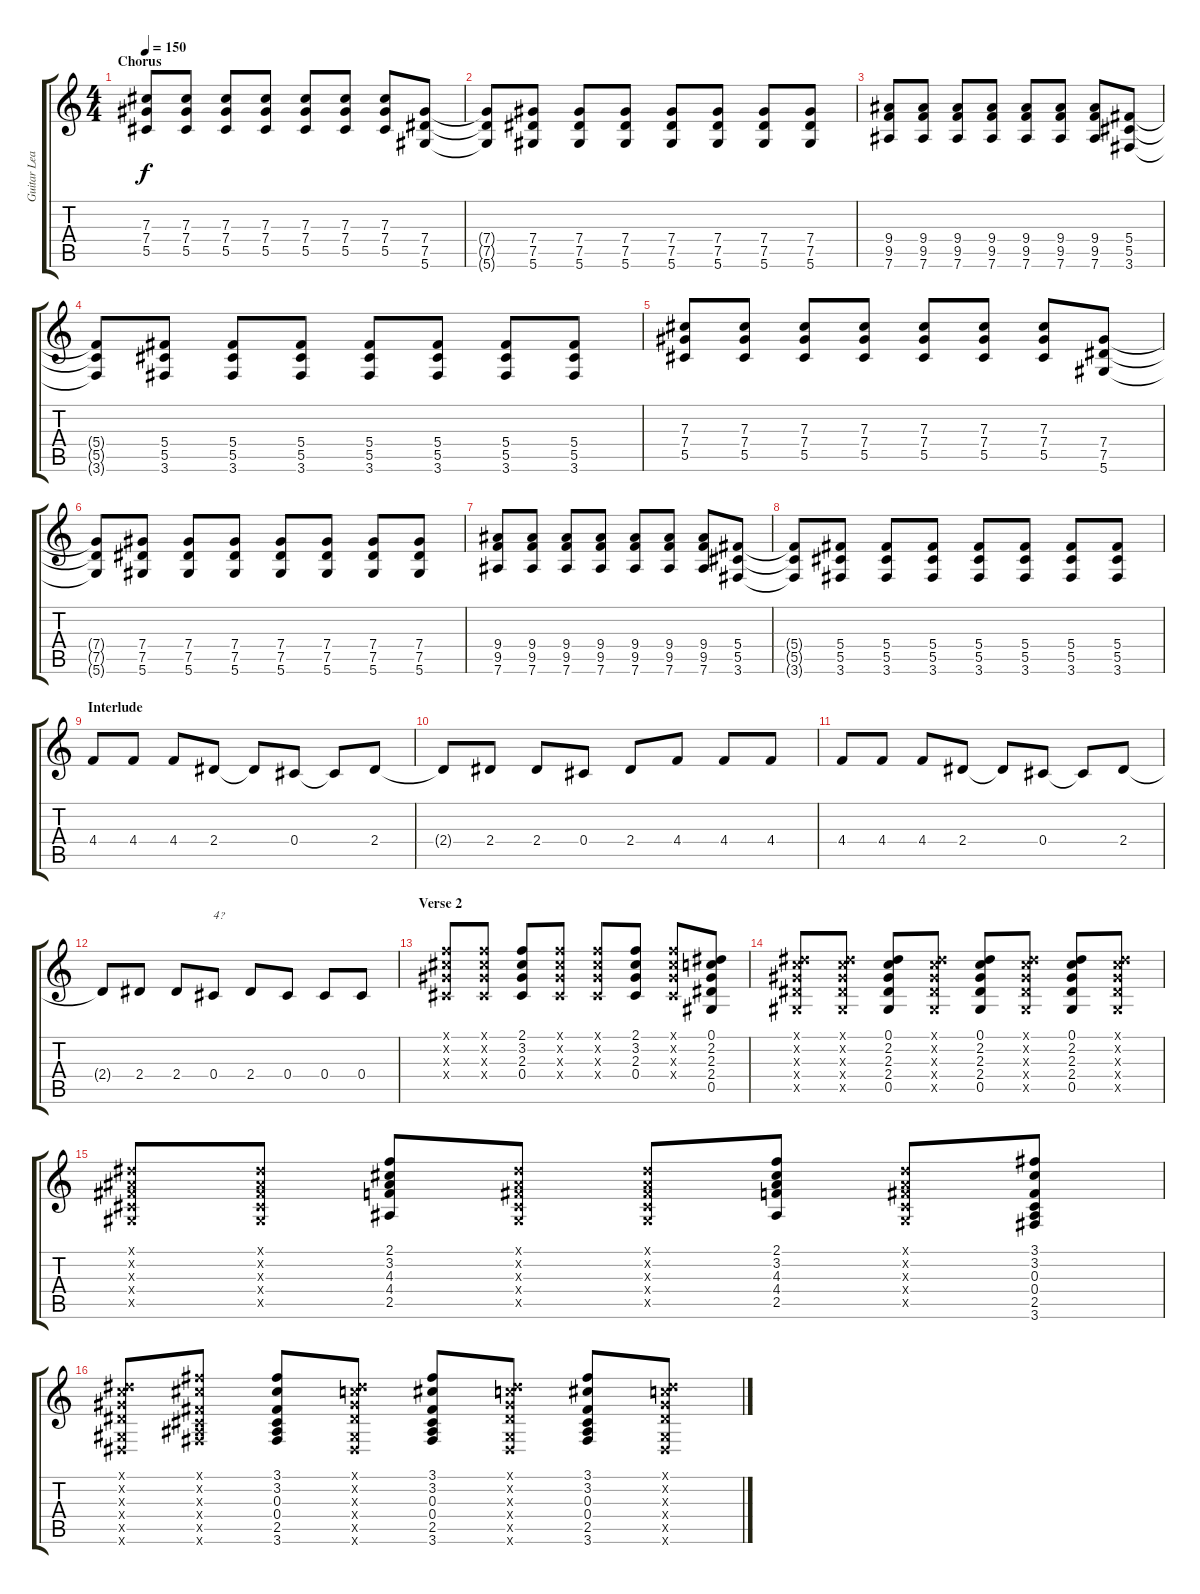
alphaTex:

\track ("Guitar Lead" "Guitar Lea") {instrument overdrivenguitar}
\staff {score tabs}
\tuning (Eb4 Bb3 Gb3 Db3 Ab2 Eb2) {hide}
\ts (4 4)
\section ("" "Chorus")
\tempo 150
\clef g2
\ks c
(7.3 7.4 5.5).8{dy f} (7.3 7.4 5.5).8 (7.3 7.4 5.5).8 (7.3 7.4 5.5).8 (7.3 7.4 5.5).8 (7.3 7.4 5.5).8 (7.3 7.4 5.5).8 (7.4 7.5 5.6).8 |
(7.4{t} 7.5{t} 5.6{t}).8 (7.4 7.5 5.6).8 (7.4 7.5 5.6).8 (7.4 7.5 5.6).8 (7.4 7.5 5.6).8 (7.4 7.5 5.6).8 (7.4 7.5 5.6).8 (7.4 7.5 5.6).8 |
(9.4 9.5 7.6).8 (9.4 9.5 7.6).8 (9.4 9.5 7.6).8 (9.4 9.5 7.6).8 (9.4 9.5 7.6).8 (9.4 9.5 7.6).8 (9.4 9.5 7.6).8 (5.4 5.5 3.6).8 |
(5.4{t} 5.5{t} 3.6{t}).8 (5.4 5.5 3.6).8 (5.4 5.5 3.6).8 (5.4 5.5 3.6).8 (5.4 5.5 3.6).8 (5.4 5.5 3.6).8 (5.4 5.5 3.6).8 (5.4 5.5 3.6).8 |
(7.3 7.4 5.5).8 (7.3 7.4 5.5).8 (7.3 7.4 5.5).8 (7.3 7.4 5.5).8 (7.3 7.4 5.5).8 (7.3 7.4 5.5).8 (7.3 7.4 5.5).8 (7.4 7.5 5.6).8 |
(7.4{t} 7.5{t} 5.6{t}).8 (7.4 7.5 5.6).8 (7.4 7.5 5.6).8 (7.4 7.5 5.6).8 (7.4 7.5 5.6).8 (7.4 7.5 5.6).8 (7.4 7.5 5.6).8 (7.4 7.5 5.6).8 |
(9.4 9.5 7.6).8 (9.4 9.5 7.6).8 (9.4 9.5 7.6).8 (9.4 9.5 7.6).8 (9.4 9.5 7.6).8 (9.4 9.5 7.6).8 (9.4 9.5 7.6).8 (5.4 5.5 3.6).8 |
(5.4{t} 5.5{t} 3.6{t}).8 (5.4 5.5 3.6).8 (5.4 5.5 3.6).8 (5.4 5.5 3.6).8 (5.4 5.5 3.6).8 (5.4 5.5 3.6).8 (5.4 5.5 3.6).8 (5.4 5.5 3.6).8 |
\section ("" "Interlude")
4.4.8 4.4.8 4.4.8 2.4.8 2.4{t}.8 0.4.8 0.4{t}.8 2.4.8 |
2.4{t}.8 2.4.8 2.4.8 0.4.8 2.4.8 4.4.8 4.4.8 4.4.8 |
4.4.8 4.4.8 4.4.8 2.4.8 2.4{t}.8 0.4.8 0.4{t}.8 2.4.8 |
2.4{t}.8 2.4.8 2.4.8 0.4.8{txt "4?"} 2.4.8 0.4.8 0.4.8 0.4.8 |
\section ("" "Verse 2")
(2.1{x} 3.2{x} 2.3{x} 0.4{x}).8 (2.1{x} 3.2{x} 2.3{x} 0.4{x}).8 (2.1 3.2 2.3 0.4).8 (2.1{x} 3.2{x} 2.3{x} 0.4{x}).8 (2.1{x} 3.2{x} 2.3{x} 0.4{x}).8 (2.1 3.2 2.3 0.4).8 (2.1{x} 3.2{x} 2.3{x} 0.4{x}).8 (0.1 2.2 2.3 2.4 0.5).8 |
(0.1{x} 2.2{x} 2.3{x} 2.4{x} 0.5{x}).8 (0.1{x} 2.2{x} 2.3{x} 2.4{x} 0.5{x}).8 (0.1 2.2 2.3 2.4 0.5).8 (0.1{x} 2.2{x} 2.3{x} 2.4{x} 0.5{x}).8 (0.1 2.2 2.3 2.4 0.5).8 (0.1{x} 2.2{x} 2.3{x} 2.4{x} 0.5{x}).8 (0.1 2.2 2.3 2.4 0.5).8 (0.1{x} 2.2{x} 2.3{x} 2.4{x} 0.5{x}).8 |
(0.1{x} 0.2{x} 0.3{x} 0.4{x} 0.5{x}).8 (0.1{x} 0.2{x} 0.3{x} 0.4{x} 0.5{x}).8 (2.1 3.2 4.3 4.4 2.5).8 (0.1{x} 0.2{x} 0.3{x} 0.4{x} 0.5{x}).8 (0.1{x} 0.2{x} 0.3{x} 0.4{x} 0.5{x}).8 (2.1 3.2 4.3 4.4 2.5).8 (0.1{x} 0.2{x} 0.3{x} 0.4{x} 0.5{x}).8 (3.1 3.2 0.3 0.4 2.5 3.6).8 |
(0.1{x} 2.2{x} 2.3{x} 2.4{x} 0.5{x} 0.6{x}).8 (3.1{x} 3.2{x} 0.3{x} 0.4{x} 2.5{x} 3.6{x}).8 (3.1 3.2 0.3 0.4 2.5 3.6).8 (0.1{x} 2.2{x} 2.3{x} 2.4{x} 0.5{x} 0.6{x}).8 (3.1 3.2 0.3 0.4 2.5 3.6).8 (0.1{x} 2.2{x} 2.3{x} 2.4{x} 0.5{x} 0.6{x}).8 (3.1 3.2 0.3 0.4 2.5 3.6).8 (0.1{x} 2.2{x} 2.3{x} 2.4{x} 0.5{x} 0.6{x}).8
